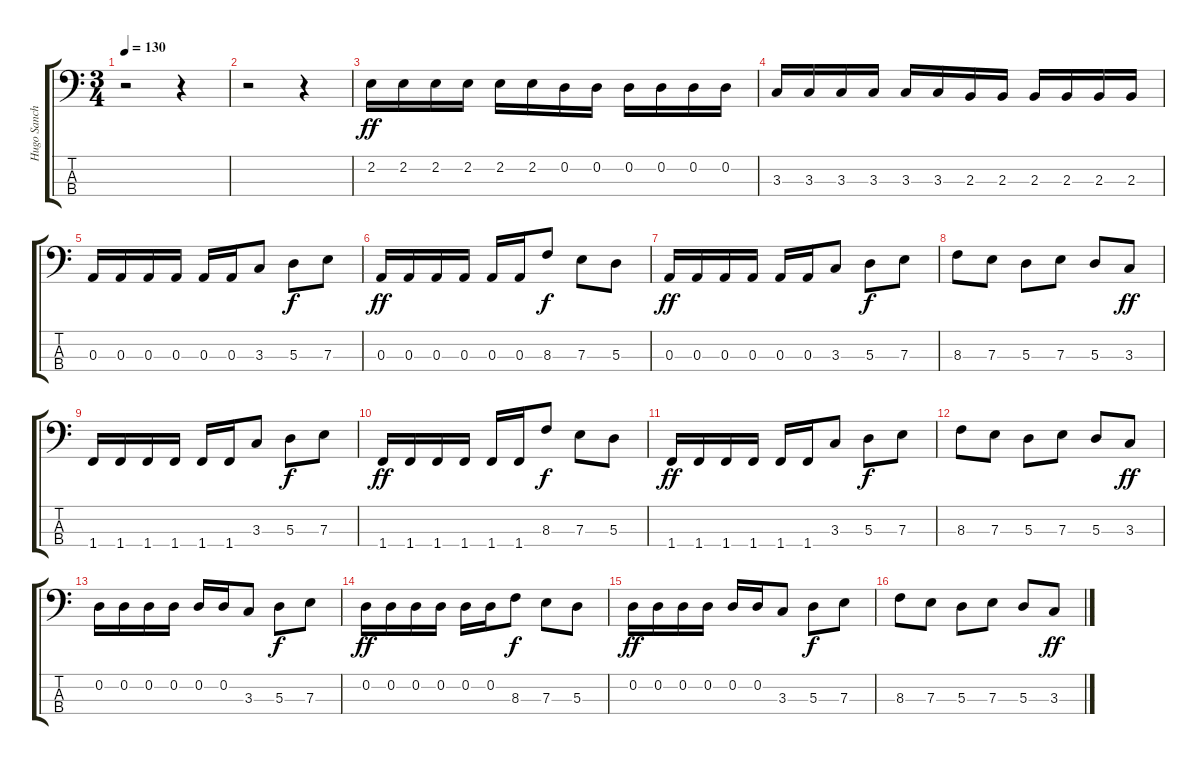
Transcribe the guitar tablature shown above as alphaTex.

\track ("Hugo Sanchez" "Hugo Sanch") {instrument electricbassfinger}
\staff {score tabs}
\tuning (G2 D2 A1 E1) {hide}
\ts (3 4)
\tempo 130
\clef f4
\ks c
r.2{dy ff instrument electricbassfinger} r.4 |
r.2 r.4 |
2.2.16 2.2.16 2.2.16 2.2.16 2.2.16 2.2.16 0.2.16 0.2.16 0.2.16 0.2.16 0.2.16 0.2.16 |
3.3.16 3.3.16 3.3.16 3.3.16 3.3.16 3.3.16 2.3.16 2.3.16 2.3.16 2.3.16 2.3.16 2.3.16 |
0.3.16 0.3.16 0.3.16 0.3.16 0.3.16 0.3.16 3.3.8 5.3.8{dy f} 7.3.8 |
0.3.16{dy ff} 0.3.16 0.3.16 0.3.16 0.3.16 0.3.16 8.3.8{dy f} 7.3.8 5.3.8 |
0.3.16{dy ff} 0.3.16 0.3.16 0.3.16 0.3.16 0.3.16 3.3.8 5.3.8{dy f} 7.3.8 |
8.3.8 7.3.8 5.3.8 7.3.8 5.3.8 3.3.8{dy ff} |
1.4.16 1.4.16 1.4.16 1.4.16 1.4.16 1.4.16 3.3.8 5.3.8{dy f} 7.3.8 |
1.4.16{dy ff} 1.4.16 1.4.16 1.4.16 1.4.16 1.4.16 8.3.8{dy f} 7.3.8 5.3.8 |
1.4.16{dy ff} 1.4.16 1.4.16 1.4.16 1.4.16 1.4.16 3.3.8 5.3.8{dy f} 7.3.8 |
8.3.8 7.3.8 5.3.8 7.3.8 5.3.8 3.3.8{dy ff} |
0.2.16 0.2.16 0.2.16 0.2.16 0.2.16 0.2.16 3.3.8 5.3.8{dy f} 7.3.8 |
0.2.16{dy ff} 0.2.16 0.2.16 0.2.16 0.2.16 0.2.16 8.3.8{dy f} 7.3.8 5.3.8 |
0.2.16{dy ff} 0.2.16 0.2.16 0.2.16 0.2.16 0.2.16 3.3.8 5.3.8{dy f} 7.3.8 |
8.3.8 7.3.8 5.3.8 7.3.8 5.3.8 3.3.8{dy ff}
